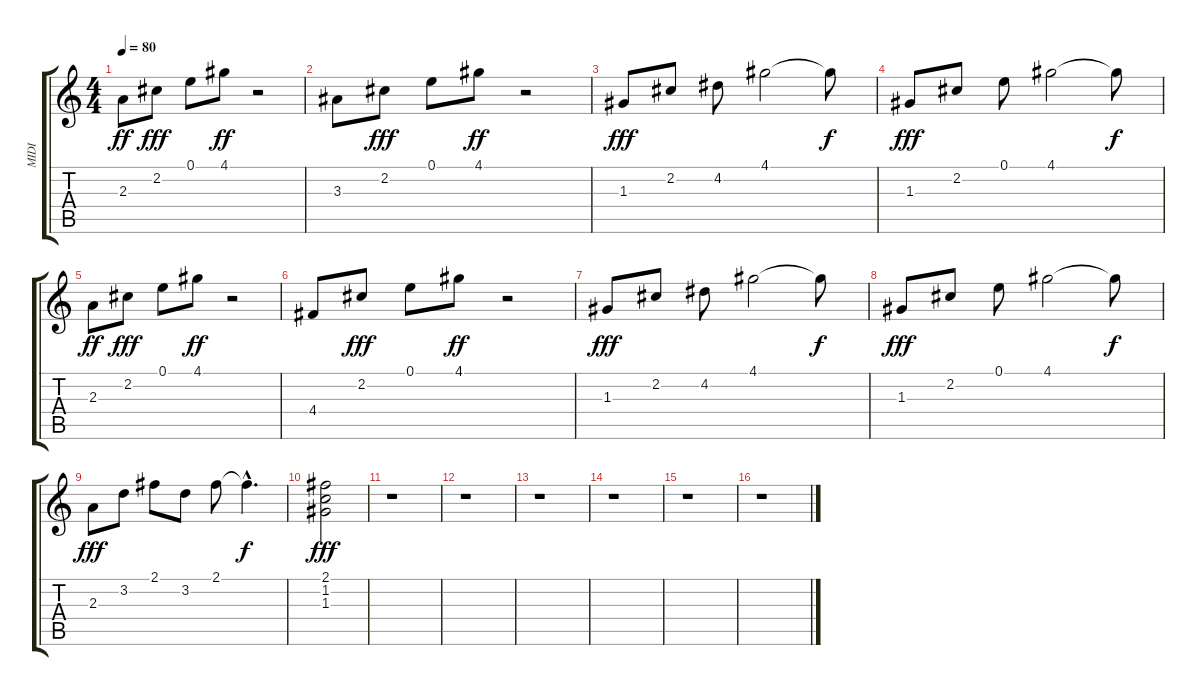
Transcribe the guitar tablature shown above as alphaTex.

\track ("MIDI" "MIDI") {instrument acousticguitarsteel}
\staff {score tabs}
\tuning (E4 B3 G3 D3 A2 E2) {hide}
\ts (4 4)
\tempo 80
\clef g2
\ks c
2.3.8{dy ff} 2.2.8{dy fff} 0.1.8 4.1.8{dy ff} r.2 |
3.3.8 2.2.8{dy fff} 0.1.8 4.1.8{dy ff} r.2 |
1.3.8{dy fff} 2.2.8 4.2.8 4.1.2 4.1{t}.8{dy f} |
1.3.8{dy fff} 2.2.8 0.1.8 4.1.2 4.1{t}.8{dy f} |
2.3.8{dy ff} 2.2.8{dy fff} 0.1.8 4.1.8{dy ff} r.2 |
4.4.8 2.2.8{dy fff} 0.1.8 4.1.8{dy ff} r.2 |
1.3.8{dy fff} 2.2.8 4.2.8 4.1.2 4.1{t}.8{dy f} |
1.3.8{dy fff} 2.2.8 0.1.8 4.1.2 4.1{t}.8{dy f} |
2.3.8{dy fff} 3.2.8 2.1.8 3.2.8 2.1.8 2.1{hac t}.4{d dy f} |
(2.1 1.2 1.3).2{dy fff} |
r.1 |
r.1 |
r.1 |
r.1 |
r.1 |
r.1
